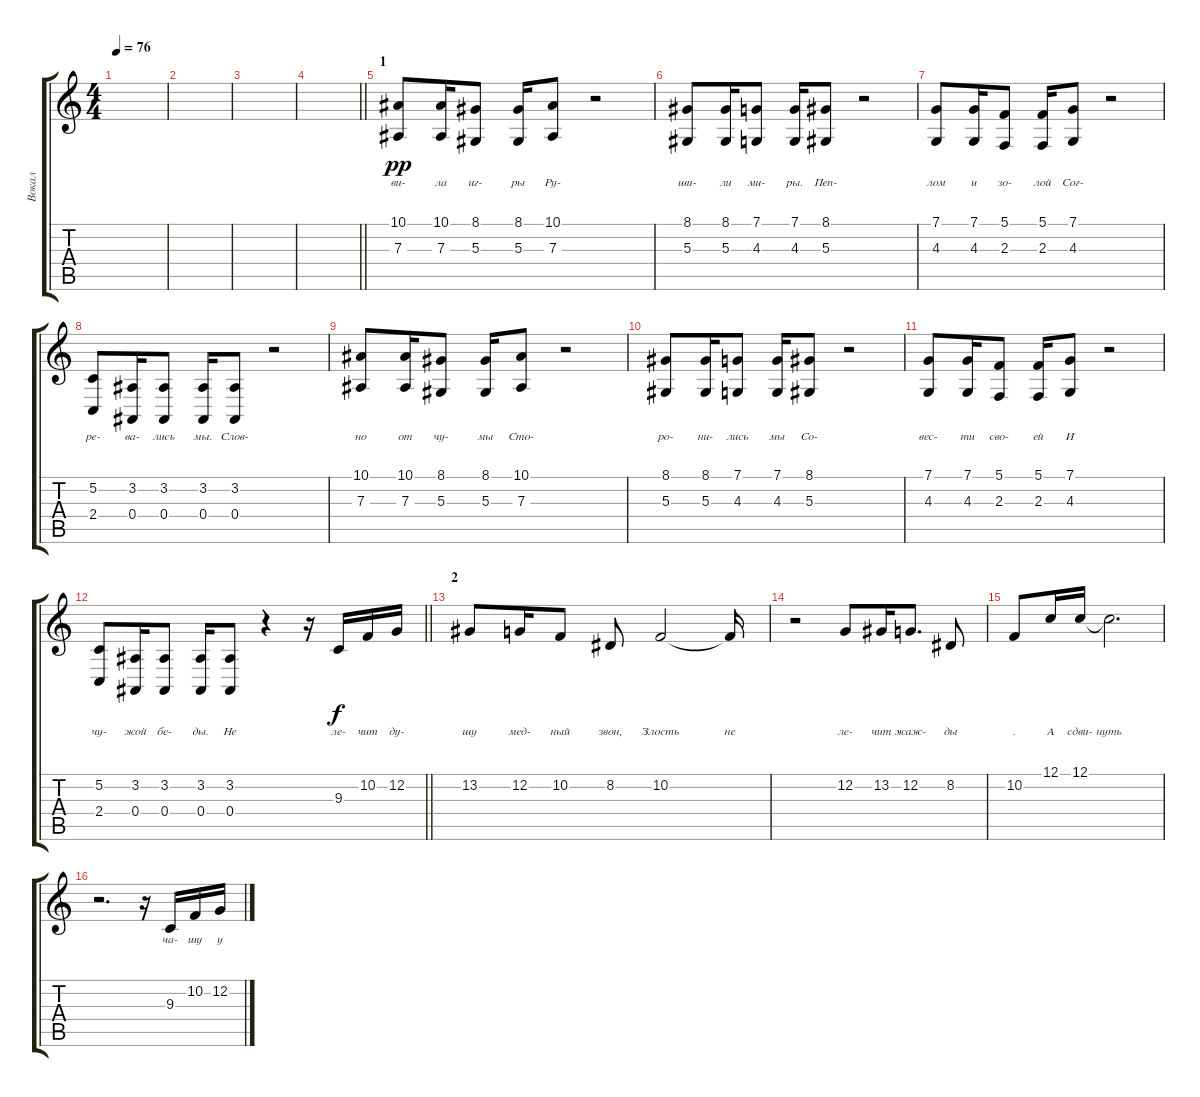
\track ("Вокал" "Вокал") {instrument lead6voice}
\staff {score tabs}
\tuning (C4 G3 Eb3 Bb2 F2 C2) {hide}
\ts (4 4)
\tempo 76
\clef g2
\ks c
|
|
|
\barLineRight lightlight
|
\section ("" "1")
(10.1 7.3).8{lyrics (0 "ви-") lyrics (1 "") lyrics (2 "") lyrics (3 "") lyrics (4 "") dy pp} (10.1 7.3).16{lyrics (0 "ла") lyrics (1 "") lyrics (2 "") lyrics (3 "") lyrics (4 "")} (8.1 5.3).8{lyrics (0 "иг-") lyrics (1 "") lyrics (2 "") lyrics (3 "") lyrics (4 "")} (8.1 5.3).16{lyrics (0 "ры") lyrics (1 "") lyrics (2 "") lyrics (3 "") lyrics (4 "")} (10.1 7.3).8{lyrics (0 "Ру-") lyrics (1 "") lyrics (2 "") lyrics (3 "") lyrics (4 "")} r.2 |
(8.1 5.3).8{lyrics (0 "ши-") lyrics (1 "") lyrics (2 "") lyrics (3 "") lyrics (4 "")} (8.1 5.3).16{lyrics (0 "ли") lyrics (1 "") lyrics (2 "") lyrics (3 "") lyrics (4 "")} (7.1 4.3).8{lyrics (0 "ми-") lyrics (1 "") lyrics (2 "") lyrics (3 "") lyrics (4 "")} (7.1 4.3).16{lyrics (0 "ры.") lyrics (1 "") lyrics (2 "") lyrics (3 "") lyrics (4 "")} (8.1 5.3).8{lyrics (0 "Пеп-") lyrics (1 "") lyrics (2 "") lyrics (3 "") lyrics (4 "")} r.2 |
(7.1 4.3).8{lyrics (0 "лом") lyrics (1 "") lyrics (2 "") lyrics (3 "") lyrics (4 "")} (7.1 4.3).16{lyrics (0 "и") lyrics (1 "") lyrics (2 "") lyrics (3 "") lyrics (4 "")} (5.1 2.3).8{lyrics (0 "зо-") lyrics (1 "") lyrics (2 "") lyrics (3 "") lyrics (4 "")} (5.1 2.3).16{lyrics (0 "лой") lyrics (1 "") lyrics (2 "") lyrics (3 "") lyrics (4 "")} (7.1 4.3).8{lyrics (0 "Сог-") lyrics (1 "") lyrics (2 "") lyrics (3 "") lyrics (4 "")} r.2 |
(5.2 2.4).8{lyrics (0 "ре-") lyrics (1 "") lyrics (2 "") lyrics (3 "") lyrics (4 "")} (3.2 0.4).16{lyrics (0 "ва-") lyrics (1 "") lyrics (2 "") lyrics (3 "") lyrics (4 "")} (3.2 0.4).8{lyrics (0 "лись") lyrics (1 "") lyrics (2 "") lyrics (3 "") lyrics (4 "")} (3.2 0.4).16{lyrics (0 "мы.") lyrics (1 "") lyrics (2 "") lyrics (3 "") lyrics (4 "")} (3.2 0.4).8{lyrics (0 "Слов-") lyrics (1 "") lyrics (2 "") lyrics (3 "") lyrics (4 "")} r.2 |
(10.1 7.3).8{lyrics (0 "но") lyrics (1 "") lyrics (2 "") lyrics (3 "") lyrics (4 "")} (10.1 7.3).16{lyrics (0 "от") lyrics (1 "") lyrics (2 "") lyrics (3 "") lyrics (4 "")} (8.1 5.3).8{lyrics (0 "чу-") lyrics (1 "") lyrics (2 "") lyrics (3 "") lyrics (4 "")} (8.1 5.3).16{lyrics (0 "мы") lyrics (1 "") lyrics (2 "") lyrics (3 "") lyrics (4 "")} (10.1 7.3).8{lyrics (0 "Сто-") lyrics (1 "") lyrics (2 "") lyrics (3 "") lyrics (4 "")} r.2 |
(8.1 5.3).8{lyrics (0 "ро-") lyrics (1 "") lyrics (2 "") lyrics (3 "") lyrics (4 "")} (8.1 5.3).16{lyrics (0 "ни-") lyrics (1 "") lyrics (2 "") lyrics (3 "") lyrics (4 "")} (7.1 4.3).8{lyrics (0 "лись") lyrics (1 "") lyrics (2 "") lyrics (3 "") lyrics (4 "")} (7.1 4.3).16{lyrics (0 "мы") lyrics (1 "") lyrics (2 "") lyrics (3 "") lyrics (4 "")} (8.1 5.3).8{lyrics (0 "Со-") lyrics (1 "") lyrics (2 "") lyrics (3 "") lyrics (4 "")} r.2 |
(7.1 4.3).8{lyrics (0 "вес-") lyrics (1 "") lyrics (2 "") lyrics (3 "") lyrics (4 "")} (7.1 4.3).16{lyrics (0 "ти") lyrics (1 "") lyrics (2 "") lyrics (3 "") lyrics (4 "")} (5.1 2.3).8{lyrics (0 "сво-") lyrics (1 "") lyrics (2 "") lyrics (3 "") lyrics (4 "")} (5.1 2.3).16{lyrics (0 "ей") lyrics (1 "") lyrics (2 "") lyrics (3 "") lyrics (4 "")} (7.1 4.3).8{lyrics (0 "И") lyrics (1 "") lyrics (2 "") lyrics (3 "") lyrics (4 "")} r.2 |
\barLineRight lightlight
(5.2 2.4).8{lyrics (0 "чу-") lyrics (1 "") lyrics (2 "") lyrics (3 "") lyrics (4 "")} (3.2 0.4).16{lyrics (0 "жой") lyrics (1 "") lyrics (2 "") lyrics (3 "") lyrics (4 "")} (3.2 0.4).8{lyrics (0 "бе-") lyrics (1 "") lyrics (2 "") lyrics (3 "") lyrics (4 "")} (3.2 0.4).16{lyrics (0 "ды.") lyrics (1 "") lyrics (2 "") lyrics (3 "") lyrics (4 "")} (3.2 0.4).8{lyrics (0 "Не") lyrics (1 "") lyrics (2 "") lyrics (3 "") lyrics (4 "")} r.4 r.16 9.3.16{lyrics (0 "ле-") lyrics (1 "") lyrics (2 "") lyrics (3 "") lyrics (4 "") dy f} 10.2.16{lyrics (0 "чит") lyrics (1 "") lyrics (2 "") lyrics (3 "") lyrics (4 "")} 12.2.16{lyrics (0 "ду-") lyrics (1 "") lyrics (2 "") lyrics (3 "") lyrics (4 "")} |
\section ("" "2")
13.2.8{lyrics (0 "шу") lyrics (1 "") lyrics (2 "") lyrics (3 "") lyrics (4 "")} 12.2.16{lyrics (0 "мед-") lyrics (1 "") lyrics (2 "") lyrics (3 "") lyrics (4 "")} 10.2.8{lyrics (0 "ный") lyrics (1 "") lyrics (2 "") lyrics (3 "") lyrics (4 "")} 8.2.8{lyrics (0 "звон,") lyrics (1 "") lyrics (2 "") lyrics (3 "") lyrics (4 "")} 10.2.2{lyrics (0 "Злость") lyrics (1 "") lyrics (2 "") lyrics (3 "") lyrics (4 "")} 10.2{t}.16{lyrics (0 "не") lyrics (1 "") lyrics (2 "") lyrics (3 "") lyrics (4 "")} |
r.2 12.2.8{lyrics (0 "ле-") lyrics (1 "") lyrics (2 "") lyrics (3 "") lyrics (4 "")} 13.2.16{lyrics (0 "чит") lyrics (1 "") lyrics (2 "") lyrics (3 "") lyrics (4 "")} 12.2.8{d lyrics (0 "жаж-") lyrics (1 "") lyrics (2 "") lyrics (3 "") lyrics (4 "")} 8.2.8{lyrics (0 "ды") lyrics (1 "") lyrics (2 "") lyrics (3 "") lyrics (4 "")} |
10.2.8{lyrics (0 ".") lyrics (1 "") lyrics (2 "") lyrics (3 "") lyrics (4 "")} 12.1.16{lyrics (0 "А") lyrics (1 "") lyrics (2 "") lyrics (3 "") lyrics (4 "")} 12.1.16{lyrics (0 "сдви-") lyrics (1 "") lyrics (2 "") lyrics (3 "") lyrics (4 "")} 12.1{t}.2{d lyrics (0 "нуть") lyrics (1 "") lyrics (2 "") lyrics (3 "") lyrics (4 "")} |
r.2{d} r.16 9.3.16{lyrics (0 "ча-") lyrics (1 "") lyrics (2 "") lyrics (3 "") lyrics (4 "")} 10.2.16{lyrics (0 "шу") lyrics (1 "") lyrics (2 "") lyrics (3 "") lyrics (4 "")} 12.2.16{lyrics (0 "у") lyrics (1 "") lyrics (2 "") lyrics (3 "") lyrics (4 "")}
